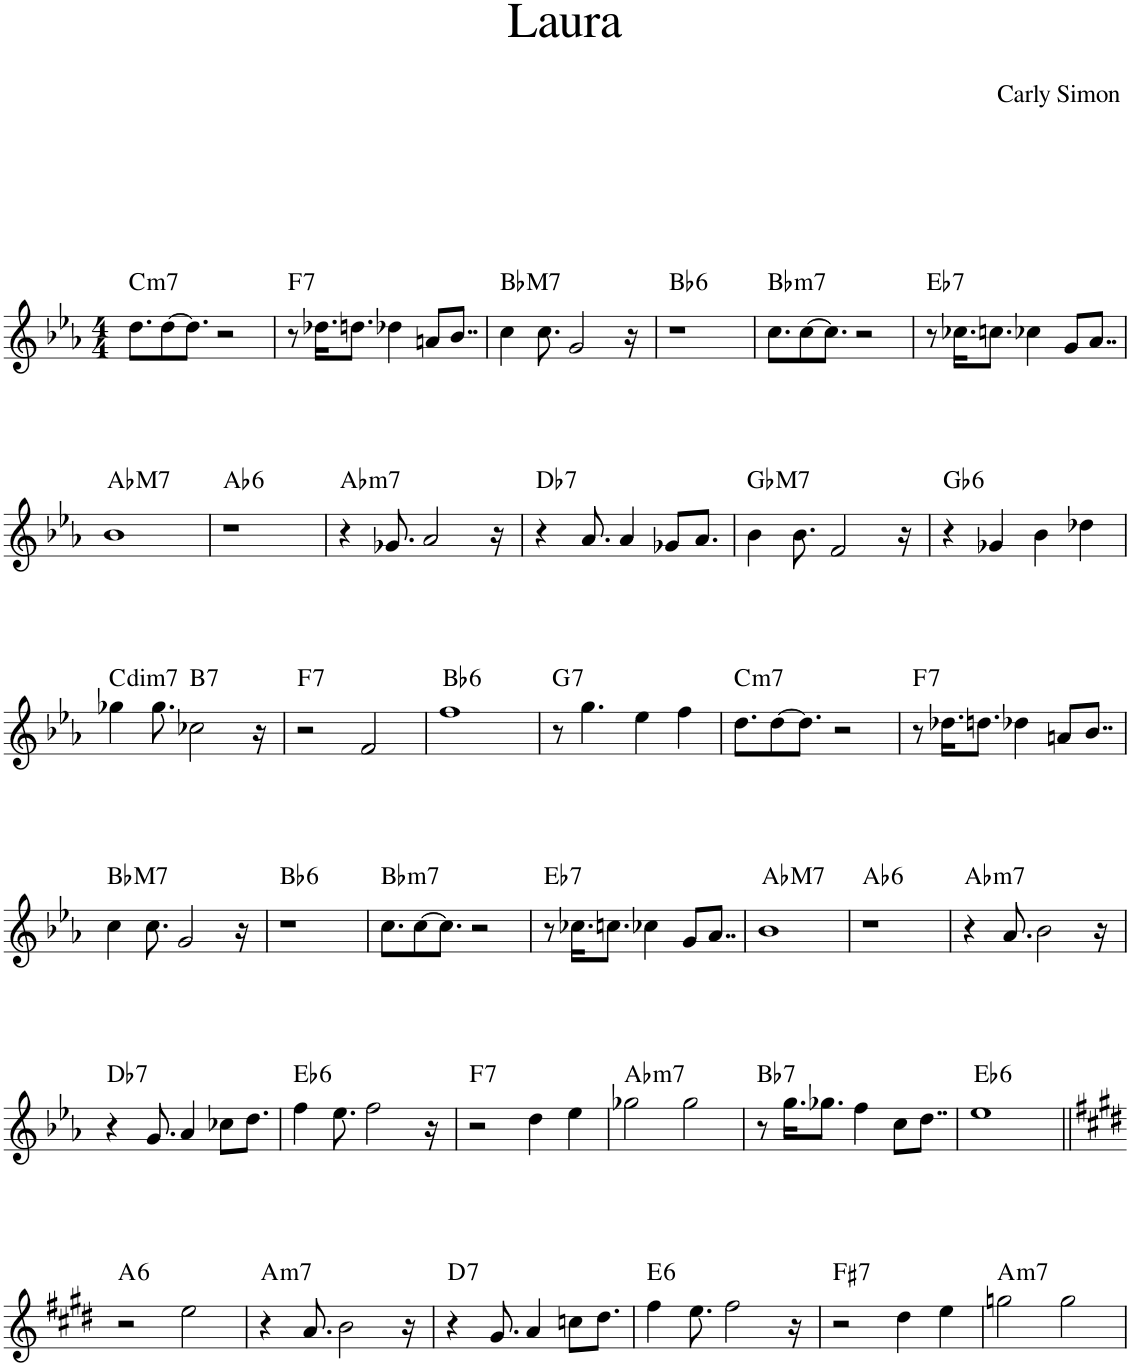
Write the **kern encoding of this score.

**kern	**harte
*part1	*part1
*staff1	*
*I"Piano	*
*I'Pno.	*
*clefG2	*
*k[b-e-a-]	*
*M4/4	*
=1	=1
!	!LO:H:kt=m7
8.dd\L	C:min7
[8dd\	.
8.dd\J]	.
2r	.
=2	=2
!	!LO:H:kt=7
8r	F:7
16.dd-X\KL	.
8.ddn\J	.
4dd-X\	.
8an/L	.
8..b-/J	.
=3	=3
!	!LO:H:kt=M7
4cc\	Bb:maj7
8.cc\	.
2g/	.
16r	.
=4	=4
!	!LO:H:kt=6
1r	Bb:maj6
=5	=5
!	!LO:H:kt=m7
8.cc\L	Bb:min7
[8cc\	.
8.cc\J]	.
2r	.
=6	=6
!	!LO:H:kt=7
8r	Eb:7
16.cc-X\KL	.
8.ccn\J	.
4cc-X\	.
8g/L	.
8..a-/J	.
!!LO:LB:g=z
=7	=7
!	!LO:H:kt=M7
1b-	Ab:maj7
=8	=8
!	!LO:H:kt=6
1r	Ab:maj6
=9	=9
!	!LO:H:kt=m7
4r	Ab:min7
8.g-X/	.
2a-/	.
16r	.
=10	=10
!	!LO:H:kt=7
4r	Db:7
8.a-/	.
4a-/	.
8g-X/L	.
8.a-/J	.
=11	=11
!	!LO:H:kt=M7
4b-\	Gb:maj7
8.b-\	.
2f/	.
16r	.
=12	=12
!	!LO:H:kt=6
4r	Gb:maj6
4g-X/	.
4b-\	.
4dd-X\	.
!!LO:LB:g=z
=13	=13
!	!LO:H:kt=dim7
4gg-X\	C:dim7
8.gg-\	.
!	!LO:H:kt=7
2cc-X\	B:7
16r	.
=14	=14
!	!LO:H:kt=7
2r	F:7
2f/	.
=15	=15
!	!LO:H:kt=6
1ff	Bb:maj6
=16	=16
!	!LO:H:kt=7
8r	G:7
4.gg\	.
4ee-\	.
4ff\	.
=17	=17
!	!LO:H:kt=m7
8.dd\L	C:min7
[8dd\	.
8.dd\J]	.
2r	.
=18	=18
!	!LO:H:kt=7
8r	F:7
16.dd-X\KL	.
8.ddn\J	.
4dd-X\	.
8an/L	.
8..b-/J	.
!!LO:LB:g=z
=19	=19
!	!LO:H:kt=M7
4cc\	Bb:maj7
8.cc\	.
2g/	.
16r	.
=20	=20
!	!LO:H:kt=6
1r	Bb:maj6
=21	=21
!	!LO:H:kt=m7
8.cc\L	Bb:min7
[8cc\	.
8.cc\J]	.
2r	.
=22	=22
!	!LO:H:kt=7
8r	Eb:7
16.cc-X\KL	.
8.ccn\J	.
4cc-X\	.
8g/L	.
8..a-/J	.
=23	=23
!	!LO:H:kt=M7
1b-	Ab:maj7
=24	=24
!	!LO:H:kt=6
1r	Ab:maj6
=25	=25
!	!LO:H:kt=m7
4r	Ab:min7
8.a-/	.
2b-\	.
16r	.
!!LO:LB:g=z
=26	=26
!	!LO:H:kt=7
4r	Db:7
8.g/	.
4a-/	.
8cc-X\L	.
8.dd\J	.
=27	=27
!	!LO:H:kt=6
4ff\	Eb:maj6
8.ee-\	.
2ff\	.
16r	.
=28	=28
!	!LO:H:kt=7
2r	F:7
4dd\	.
4ee-\	.
=29	=29
!	!LO:H:kt=m7
2gg-X\	Ab:min7
2gg-\	.
=30	=30
!	!LO:H:kt=7
8r	Bb:7
16.gg\KL	.
8.gg-X\J	.
4ff\	.
8cc\L	.
8..dd\J	.
=31	=31
!	!LO:H:kt=6
1ee-	Eb:maj6
!!LO:LB:g=z
=32||	=32||
*k[f#c#g#d#]	*
!	!LO:H:kt=6
2r	A:maj6
2ee\	.
=33	=33
!	!LO:H:kt=m7
4r	A:min7
8.a/	.
2b\	.
16r	.
=34	=34
!	!LO:H:kt=7
4r	D:7
8.g#/	.
4a/	.
8ccn\L	.
8.dd#\J	.
=35	=35
!	!LO:H:kt=6
4ff#\	E:maj6
8.ee\	.
2ff#\	.
16r	.
=36	=36
!	!LO:H:kt=7
2r	F#:7
4dd#\	.
4ee\	.
=37	=37
!	!LO:H:kt=m7
2ggn\	A:min7
2gg\	.
=	=
*-	*-
